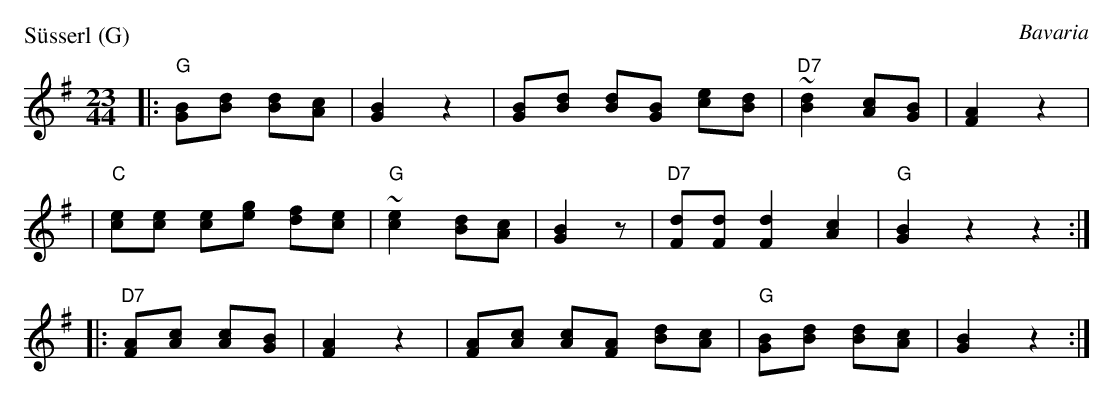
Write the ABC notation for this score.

X:1
P: S\"usserl (G)
O: Bavaria
M: 23/44
L: 1/8
K: G
|: "G"[BG][dB] [dB][cA] | [B2G2] z2 | [BG][dB] [dB][BG] [ec][dB] \
| "D7"~[d2B2] [cA][BG] | [A2F2] z2 |
| "C"[ec][ec] [ec][ge] [fd][ec] | "G"~[e2c2] [dB][cA] | [B2G2] z1 \
| "D7"[dF][dF] [d2F2] [c2A2] | "G"[B2G2] z2 z2 :|
|: "D7"[AF][cA] [cA][BG] | [A2F2] z2 | [AF][cA] [cA][AF] [dB][cA] \
| "G"[BG][dB] [dB][cA] | [B2G2] z2 :|
